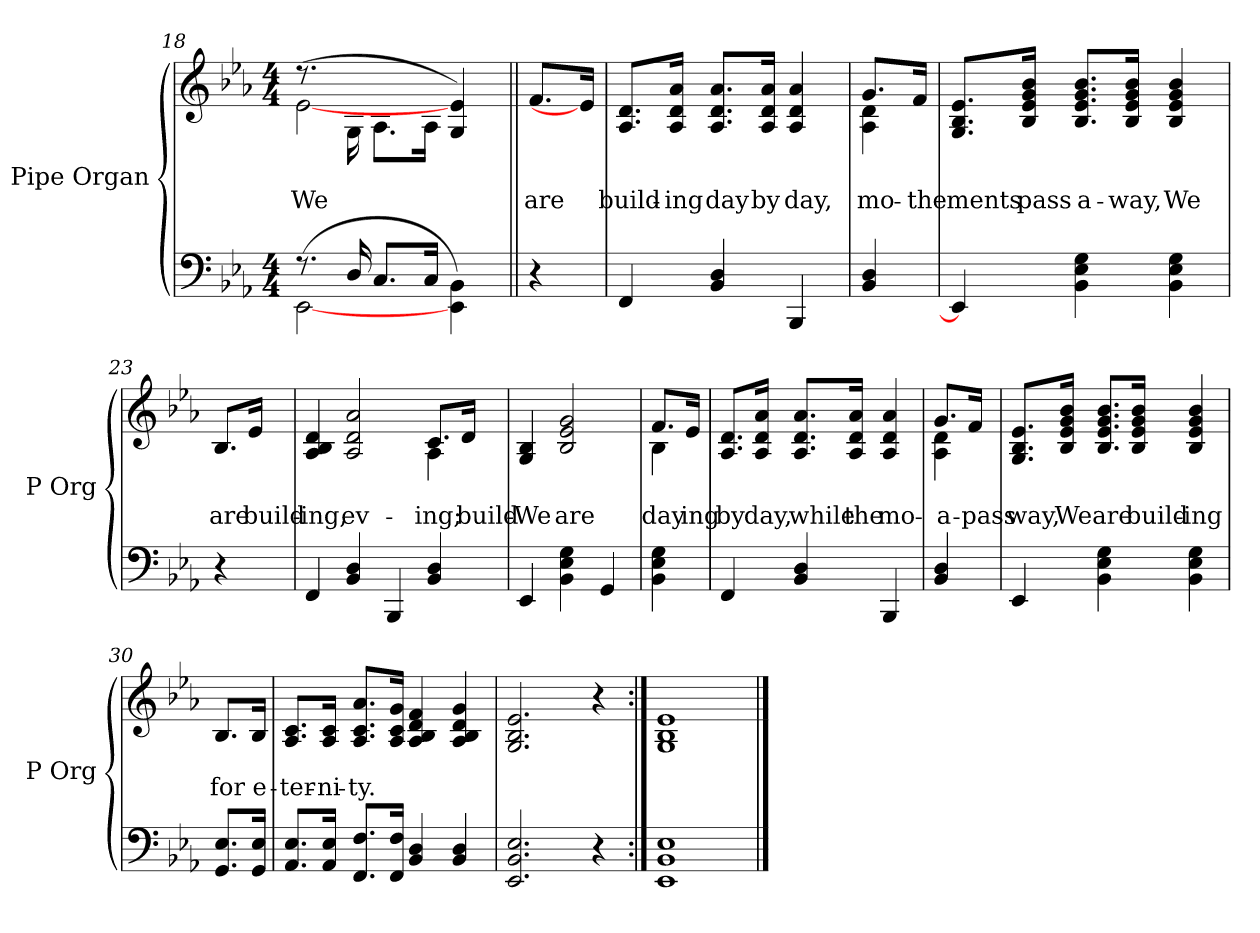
**kern	**kern	**text	**text
*part2	*part1	*part1	*part1
*staff2	*staff1	*staff1	*staff1
*I"Pipe Organ	*I"Pipe Organ	*	*
*I'P Org	*I'P Org	*	*
*clefF4	*clefG2	*	*
*k[b-e-a-]	*k[b-e-a-]	*	*
*E-:	*E-:	*	*
*M4/4	*M4/4	*	*
=18	=18	=18	=18
*^	*^	*	*
(8.r	[2EE-	(8.r	[2e-	.	We
16D/	.	16G\	.	.	.
8.C/L	.	8.A-\L	.	.	.
16C/Jk	.	16A-\Jk	.	.	.
4EE-\ 4BB-\)	4ryy	4G/ 4e-/)	4ryy	.	.
=19||	=19||	=19||	=19||	=19||	=19||
!	!	!LO:TX:t=Refrain	!	!	!
*v	*v	*	*	*	*
*	*v	*v	*	*
4r	8.f/L	.	are
.	16e-/Jk]	.	.
=20	=20	=20	=20
4FF	8.A-/ 8.d/L	.	build-
.	16A-/ 16d/ 16a-/Jk	.	-ing
4BB- 4D	8.A-/ 8.d/ 8.a-/L	.	day
.	16A-/ 16d/ 16a-/Jk	.	by
4BBB-	4A- 4d 4a-	.	day,
=21	=21	=21	=21
*	*^	*	*
4BB- 4D	8.g/L	4A- 4d	.	mo-
.	16f/Jk	.	.	the
*	*v	*v	*	*
=22	=22	=22	=22
4EE-]	8.G/ 8.B-/ 8.e-/L	.	-ments
.	16B-/ 16e-/ 16g/ 16b-/Jk	.	pass
4BB- 4E- 4G	8.B-/ 8.e-/ 8.g/ 8.b-/L	.	a-
.	16B-/ 16e-/ 16g/ 16b-/Jk	.	-way,
4BB- 4E- 4G	4B- 4e- 4g 4b-	.	We
=23	=23	=23	=23
4r	8.B-/L	.	are
.	16e-/Jk	.	build-
=24	=24	=24	=24
*	*^	*	*
4FF	4A- 4B- 4d	2.ryy	.	-ing,
4BB- 4D	2A- 2d 2a-	.	.	ev-
4BBB-	.	.	.	.
4BB- 4D	8.c/L	4A-	.	-ing;
.	16d/Jk	.	.	build-
*	*v	*v	*	*
=25	=25	=25	=25
4EE-	4G 4B-	.	We
4BB- 4E- 4G	2B- 2e- 2g	.	are
4GG	.	.	.
=26	=26	=26	=26
*	*^	*	*
4BB- 4E- 4G	8.f/L	4B-	.	day
.	16e-/Jk	.	.	-ing
*	*v	*v	*	*
=27	=27	=27	=27
4FF	8.A-/ 8.d/L	.	by
.	16A-/ 16d/ 16a-/Jk	.	day,
4BB- 4D	8.A-/ 8.d/ 8.a-/L	.	while
.	16A-/ 16d/ 16a-/Jk	.	the
4BBB-	4A- 4d 4a-	.	mo-
=28	=28	=28	=28
*	*^	*	*
4BB- 4D	8.g/L	4A- 4d	.	a-
.	16f/Jk	.	.	pass
*	*v	*v	*	*
=29	=29	=29	=29
4EE-	8.G/ 8.B-/ 8.e-/L	.	-way,
.	16B-/ 16e-/ 16g/ 16b-/Jk	.	We
4BB- 4E- 4G	8.B-/ 8.e-/ 8.g/ 8.b-/L	.	are
.	16B-/ 16e-/ 16g/ 16b-/Jk	.	build-
4BB- 4E- 4G	4B- 4e- 4g 4b-	.	-ing
=30	=30	=30	=30
8.GG/ 8.E-/L	8.B-/L	.	for
16GG/ 16E-/Jk	16B-/Jk	.	e-
=31	=31	=31	=31
8.AA-/ 8.E-/L	8.A-/ 8.c/L	.	-ter-
16AA-/ 16E-/Jk	16A-/ 16c/Jk	.	-ni-
8.FF/ 8.F/L	8.A-/ 8.c/ 8.a-/L	.	-ty.
16FF/ 16F/Jk	16A-/ 16c/ 16g/Jk	.	.
4BB- 4D	4A- 4B- 4d 4f	.	.
4BB- 4D	4A- 4B- 4d 4g	.	.
=32	=32	=32	=32
2.EE- 2.BB- 2.E-	2.G 2.B- 2.e-	.	.
4r	4r	.	.
=33:|!	=33:|!	=33:|!	=33:|!
1EE- 1BB- 1E-	1G 1B- 1e-	.	.
==	==	==	==
*-	*-	*-	*-
